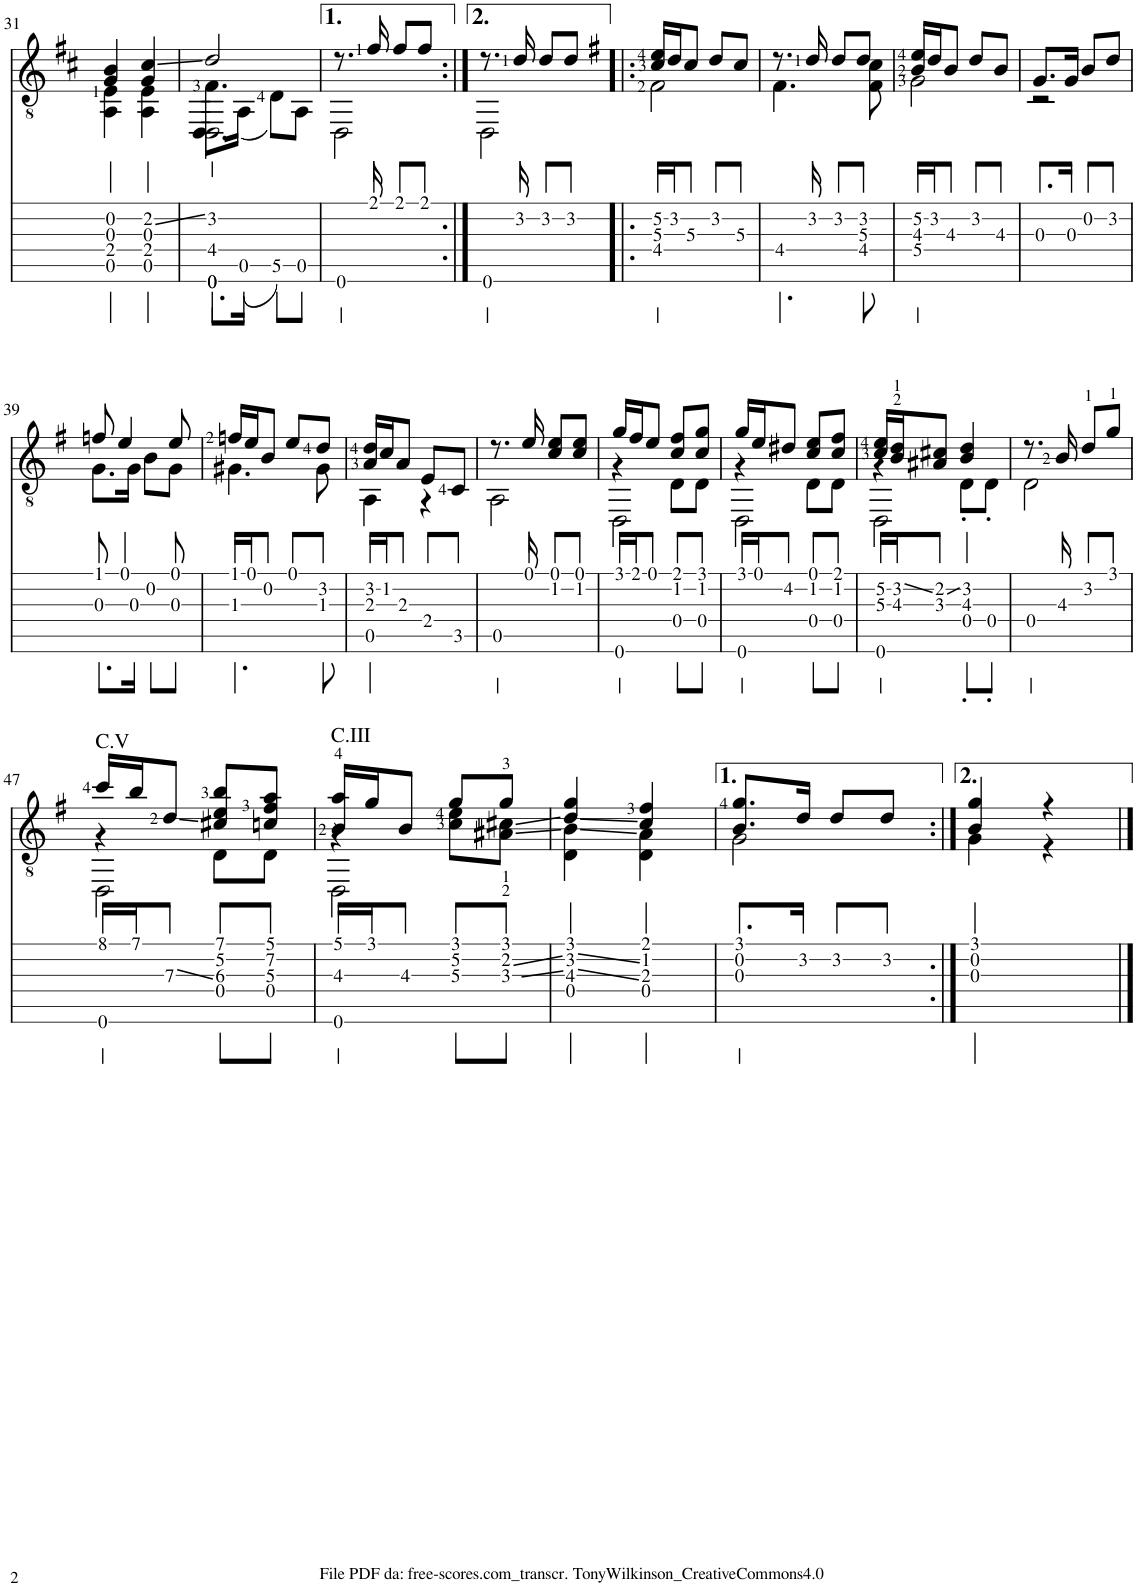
**kern	**kern
*part2	*part1
*staff2	*staff1
*I"Chitarra classica (Intavolatura)	*I"Guitar
!!LO:PB:g=z
*	*clefGv2
*k[f#c#]	*k[f#c#]
*M2/4	*M2/4
=31	=31
*^	*^
4G/ 4B/	4AA\ 4E\	4G/ 4B/	4AA\ 4E\
4G/ 4c#/	4AA\ 4E\	4G/ 4c#/	4AA\ 4E\
=32	=32	=32	=32
*	*^	*	*^
2d/	8.DD\ 8.F#\L	2DD\	2d/	8.DD\ 8.F#\L	2DD\
.	(16AA\Jk	.	.	(16AA\Jk	.
.	8D\L)	.	.	8D\L)	.
.	8AA\J	.	.	8AA\J	.
*	*v	*v	*	*	*
*	*	*	*v	*v
=33	=33	=33	=33
8.r	2DD\	8.r	2DD\
16f#/	.	16f#/	.
8f#/L	.	8f#/L	.
8f#/J	.	8f#/J	.
=34:|!	=34:|!	=34:|!	=34:|!
8.r	2DD\	8.r	2DD\
16d/	.	16d/	.
8d/L	.	8d/L	.
8d/J	.	8d/J	.
=35!|:	=35!|:	=35!|:	=35!|:
*k[f#]	*	*k[f#]	*
16c/ 16e/LL	2F#\	16c/ 16e/LL	2F#\
16d/J	.	16d/J	.
8c/J	.	8c/J	.
8d/L	.	8d/L	.
8c/J	.	8c/J	.
=36	=36	=36	=36
8.r	4.F#\	8.r	4.F#\
16d/	.	16d/	.
8d/L	.	8d/L	.
8d/J	8F#\ 8c\	8d/J	8F#\ 8c\
=37	=37	=37	=37
16B/ 16e/LL	2G\	16B/ 16e/LL	2G\
16d/J	.	16d/J	.
8B/J	.	8B/J	.
8d/L	.	8d/L	.
8B/J	.	8B/J	.
=38	=38	=38	=38
8.G/L	2r	8.G/L	2r
16G/Jk	.	16G/Jk	.
8B/L	.	8B/L	.
8d/J	.	8d/J	.
!!LO:LB:g=z	!!
=39	=39	=39	=39
8fn/	8.G\L	8fn/	8.G\L
4e/	.	4e/	.
.	16G\Jk	.	16G\Jk
.	8B\L	.	8B\L
8e/	8G\J	8e/	8G\J
=40	=40	=40	=40
16fn/LL	4.G#X\	16fn/LL	4.G#X\
16e/J	.	16e/J	.
8B/J	.	8B/J	.
8e/L	.	8e/L	.
8d/J	8G#\	8d/J	8G#\
=41	=41	=41	=41
16A/ 16d/LL	4AA\	16A/ 16d/LL	4AA\
16c/J	.	16c/J	.
8A/J	.	8A/J	.
8E/L	4r	8E/L	4r
8C/J	.	8C/J	.
=42	=42	=42	=42
8.r	2AA\	8.r	2AA\
16e/	.	16e/	.
8c/ 8e/L	.	8c/ 8e/L	.
8c/ 8e/J	.	8c/ 8e/J	.
=43	=43	=43	=43
*	*^	*	*^
16g/LL	4r	2DD\	16g/LL	4r	2DD\
16f#/J	.	.	16f#/J	.	.
8e/J	.	.	8e/J	.	.
8c/ 8f#/L	8D\L	.	8c/ 8f#/L	8D\L	.
8c/ 8g/J	8D\J	.	8c/ 8g/J	8D\J	.
=44	=44	=44	=44	=44	=44
16g/LL	4r	2DD\	16g/LL	4r	2DD\
16e/J	.	.	16e/J	.	.
8d#X/J	.	.	8d#X/J	.	.
8c/ 8e/L	8D\L	.	8c/ 8e/L	8D\L	.
8c/ 8f#/J	8D\J	.	8c/ 8f#/J	8D\J	.
=45	=45	=45	=45	=45	=45
16c/ 16e/LL	4r	2DD\	16c/ 16e/LL	4r	2DD\
16B/ 16d/J	.	.	16B/ 16d/J	.	.
8A#X/ 8c#X/J	.	.	8A#X/ 8c#X/J	.	.
4B/ 4d/	8D'\L	.	4B/ 4d/	8D'\L	.
.	8D'\J	.	.	8D'\J	.
*	*v	*v	*	*	*
*	*	*	*v	*v
=46	=46	=46	=46
8.r	2D\	8.r	2D\
16B/	.	16B/	.
8d/L	.	8d/L	.
8g/J	.	8g/J	.
!!LO:LB:g=z
=47	=47	=47	=47
*	*^	*	*^
!	!	!	!LO:TX:a:t=C.V	!	!
16cc/LL	4r	2DD\	16cc/LL	4r	2DD\
16b/J	.	.	16b/J	.	.
8d/J	.	.	8d/J	.	.
8c#X/ 8e/ 8b/L	8D\L	.	8c#X/ 8e/ 8b/L	8D\L	.
8cn/ 8f#/ 8a/J	8D\J	.	8cn/ 8f#/ 8a/J	8D\J	.
=48	=48	=48	=48	=48	=48
!	!	!	!LO:TX:a:t=C.III	!	!
16B/ 16a/LL	4r	2DD\	16B/ 16a/LL	4r	2DD\
16g/J	.	.	16g/J	.	.
8B/J	.	.	8B/J	.	.
8g/L	8c\ 8e\L	.	8g/L	8c\ 8e\L	.
8g/J	8A#X\ 8c#X\J	.	8g/J	8A#X\ 8c#X\J	.
*	*v	*v	*	*	*
*	*	*	*v	*v
=49	=49	=49	=49
4d/ 4g/	4D\ 4B\	4d/ 4g/	4D\ 4B\
4c/ 4f#/	4D\ 4A\	4c/ 4f#/	4D\ 4A\
=50	=50	=50	=50
8.B/ 8.g/L	2G\	8.B/ 8.g/L	2G\
16d/Jk	.	16d/Jk	.
8d/L	.	8d/L	.
8d/J	.	8d/J	.
=51:|!	=51:|!	=51:|!	=51:|!
4B/ 4g/	4G\	4B/ 4g/	4G\
4r	4r	4r	4r
*v	*v	*	*
*	*v	*v
==	==
*-	*-
